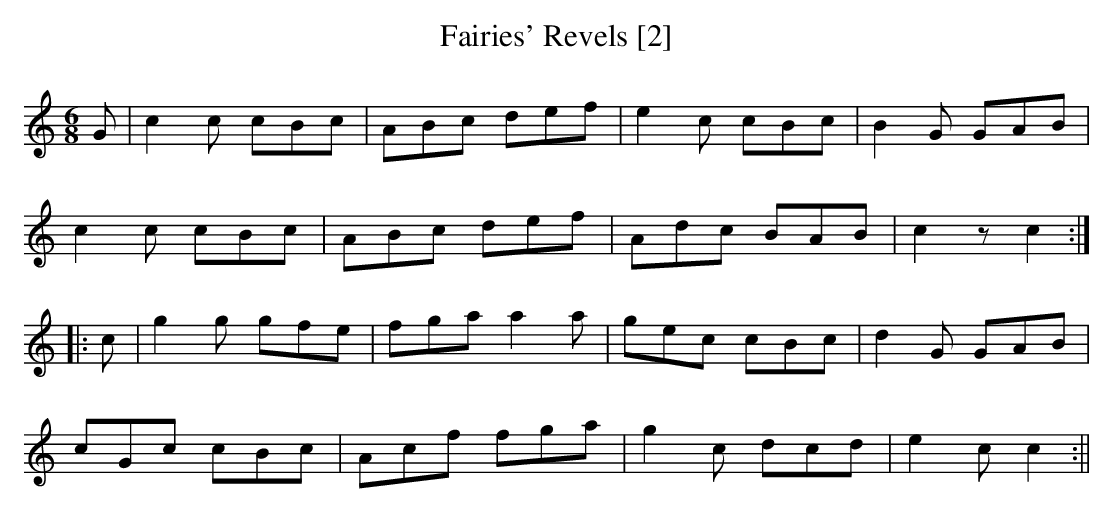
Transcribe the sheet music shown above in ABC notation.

X:1
T:Fairies' Revels [2]
M:6/8
L:1/8
K:C
G|c2c cBc|ABc def|e2c cBc|B2G GAB|
c2c cBc|ABc def|Adc BAB|c2z c2:|
|:c|g2g gfe|fga a2a|gec cBc|d2G GAB|
cGc cBc|Acf fga|g2c dcd|e2c c2:||
